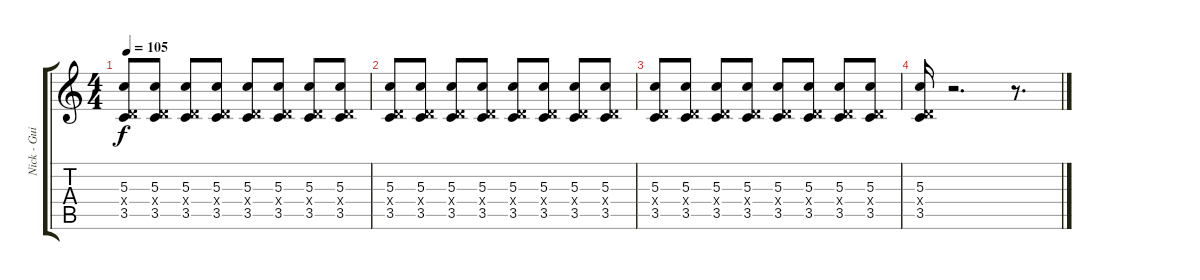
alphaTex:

\track ("Nick - Guitar RSE" "Nick - Gui") {instrument overdrivenguitar}
\staff {score tabs}
\tuning (E4 B3 G3 D3 A2 E2) {hide}
\ts (4 4)
\tempo 105
\clef g2
\ks c
(5.3 0.4{x} 3.5).8{dy f} (5.3 0.4{x} 3.5).8 (5.3 0.4{x} 3.5).8 (5.3 0.4{x} 3.5).8 (5.3 0.4{x} 3.5).8 (5.3 0.4{x} 3.5).8 (5.3 0.4{x} 3.5).8 (5.3 0.4{x} 3.5).8 |
(5.3 0.4{x} 3.5).8 (5.3 0.4{x} 3.5).8 (5.3 0.4{x} 3.5).8 (5.3 0.4{x} 3.5).8 (5.3 0.4{x} 3.5).8 (5.3 0.4{x} 3.5).8 (5.3 0.4{x} 3.5).8 (5.3 0.4{x} 3.5).8 |
(5.3 0.4{x} 3.5).8 (5.3 0.4{x} 3.5).8 (5.3 0.4{x} 3.5).8 (5.3 0.4{x} 3.5).8 (5.3 0.4{x} 3.5).8 (5.3 0.4{x} 3.5).8 (5.3 0.4{x} 3.5).8 (5.3 0.4{x} 3.5).8 |
(5.3 0.4{x} 3.5).16 r.2{d} r.8{d}
